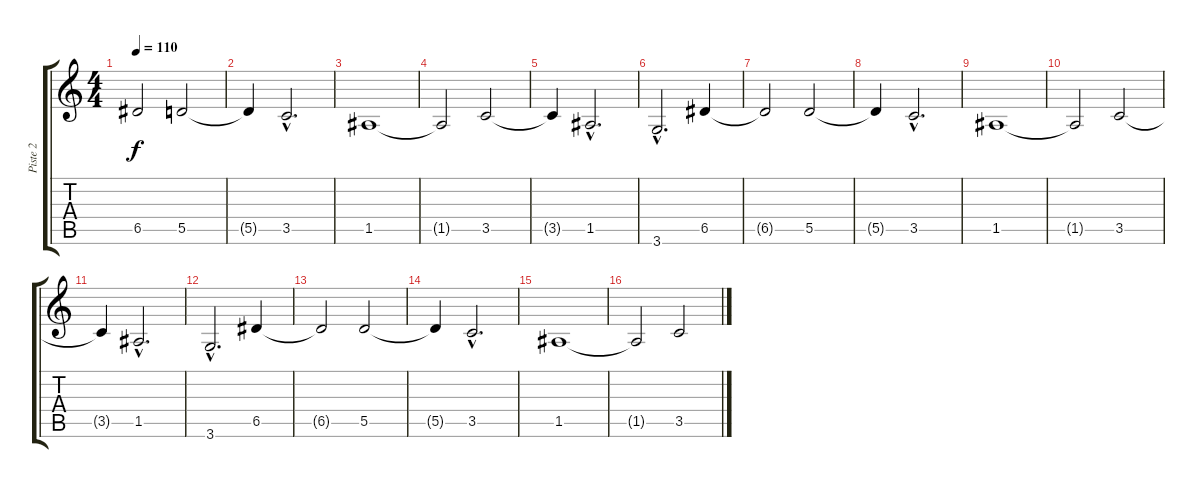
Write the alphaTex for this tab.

\track ("Piste 2" "Piste 2") {instrument distortionguitar}
\staff {score tabs}
\tuning (E4 B3 G3 D3 A2 E2) {hide}
\ts (4 4)
\tempo 110
\clef g2
\ks c
6.5{t}.2{dy f} 5.5.2 |
5.5{t}.4 3.5{hac}.2{d} |
1.5.1 |
1.5{t}.2 3.5.2 |
3.5{t}.4 1.5{hac}.2{d} |
3.6{hac}.2{d} 6.5.4 |
6.5{t}.2 5.5.2 |
5.5{t}.4 3.5{hac}.2{d} |
1.5.1 |
1.5{t}.2 3.5.2 |
3.5{t}.4 1.5{hac}.2{d} |
3.6{hac}.2{d} 6.5.4 |
6.5{t}.2 5.5.2 |
5.5{t}.4 3.5{hac}.2{d} |
1.5.1 |
1.5{t}.2 3.5.2
